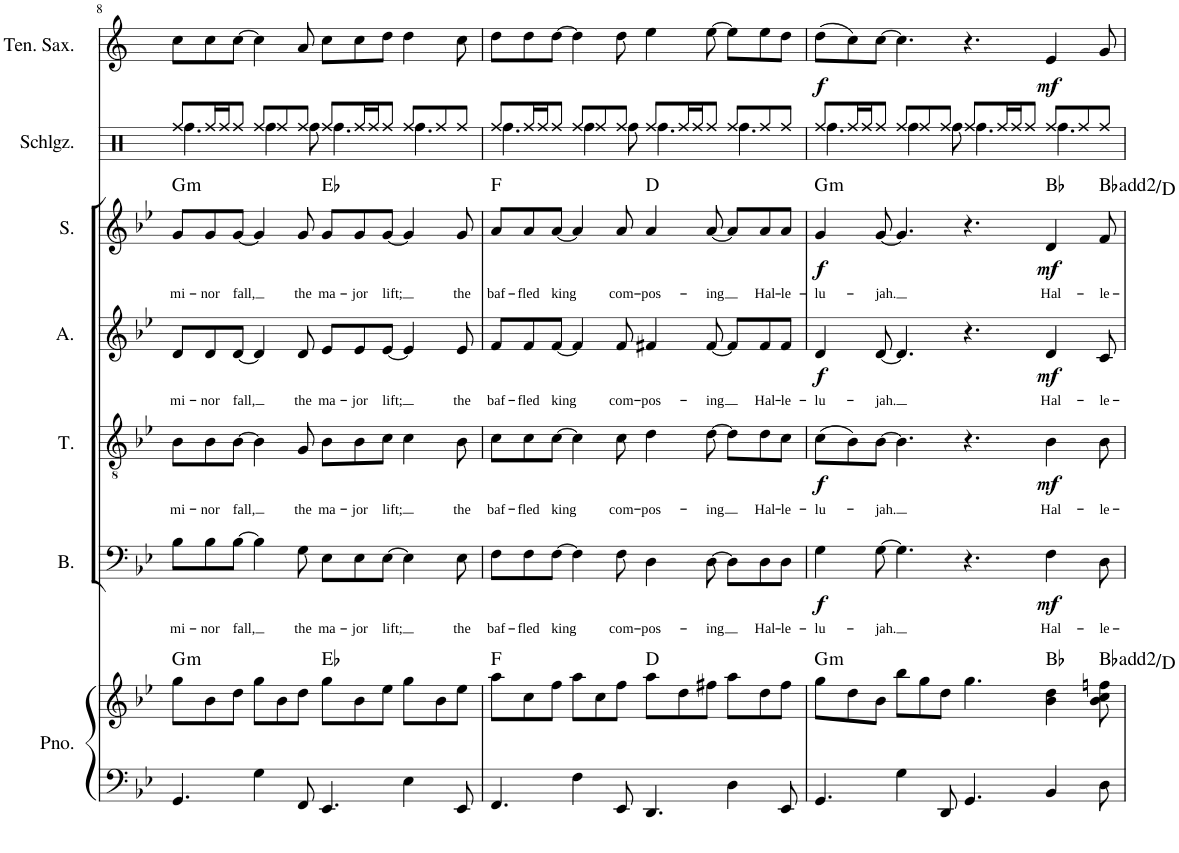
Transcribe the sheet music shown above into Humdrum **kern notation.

**kern	**kern	**harte	**kern	**text	**dynam	**kern	**text	**dynam	**kern	**text	**dynam	**kern	**text	**dynam	**harte	**kern	**kern	**dynam
*part7	*part7	*part7	*part6	*part6	*part6	*part5	*part5	*part5	*part4	*part4	*part4	*part3	*part3	*part3	*part3	*part2	*part1	*part1
*staff8	*staff7	*	*staff6	*staff6	*staff6	*staff5	*staff5	*staff5	*staff4	*staff4	*staff4	*staff3	*staff3	*staff3	*	*staff2	*staff1	*staff1
*I"Piano	*	*	*I"Bass	*	*	*I"Tenor	*	*	*I"Alto	*	*	*I"Soprano	*	*	*	*I"Schlagzeug	*I"Tenor Saxophone	*
*I'Pno.	*	*	*I'B.	*	*	*I'T.	*	*	*I'A.	*	*	*I'S.	*	*	*	*I'Schlgz.	*I'Ten. Sax.	*
!!LO:PB:g=z
*clefF4	*clefG2	*	*clefF4	*	*	*clefGv2	*	*	*clefG2	*	*	*clefG2	*	*	*	*clefX	*clefG2	*
*	*	*	*	*	*	*Trd7c12	*	*	*	*	*	*	*	*	*	*	*Trd1c2	*
*k[b-e-]	*k[b-e-]	*	*k[b-e-]	*	*	*k[b-e-]	*	*	*k[b-e-]	*	*	*k[b-e-]	*	*	*	*k[]	*k[]	*
*M12/8	*M12/8	*	*M12/8	*	*	*M12/8	*	*	*M12/8	*	*	*M12/8	*	*	*	*M12/8	*M12/8	*
=8	=8	=8	=8	=8	=8	=8	=8	=8	=8	=8	=8	=8	=8	=8	=8	=8	=8	=8
!	!	!LO:H:kt=m	!	!LO:LY:b	!	!	!LO:LY:b	!	!	!LO:LY:b	!	!	!LO:LY:b	!	!LO:H:kt=m	!	!	!
*	*	*	*	*	*	*	*	*	*	*	*	*	*	*	*	*^	*	*
4.GG/	8gg\L	G:min	8B-\L	mi-	.	8B-\L	mi-	.	8d/L	mi-	.	8g/L	mi-	.	G:min	8Rff/L	4.Rff\	8cc\L	.
!	!	!	!	!LO:LY:b	!	!	!LO:LY:b	!	!	!LO:LY:b	!	!	!LO:LY:b	!	!	!	!	!	!
.	8b-\	.	8B-\	-nor	.	8B-\	-nor	.	8d/	-nor	.	8g/	-nor	.	.	16Rff/L	.	8cc\	.
.	.	.	.	.	.	.	.	.	.	.	.	.	.	.	.	16Rff/J	.	.	.
!	!	!	!	!LO:LY:b	!	!	!LO:LY:b	!	!	!LO:LY:b	!	!	!LO:LY:b	!	!	!	!	!	!
.	8dd\J	.	[>8B-\J	fall,	.	[>8B-\J	fall,	.	[<8d/J	fall,	.	[<8g/J	fall,	.	.	8Rff/J	.	[>8cc\J	.
4G\	8gg\L	.	4B-\]	.	.	4B-\]	.	.	4d/]	.	.	4g/]	.	.	.	8Rff/L	4Rff\	4cc\]	.
.	8b-\	.	.	.	.	.	.	.	.	.	.	.	.	.	.	8Rff/	.	.	.
!	!	!	!	!LO:LY:b	!	!	!LO:LY:b	!	!	!LO:LY:b	!	!	!LO:LY:b	!	!	!	!	!	!
8FF/	8dd\J	.	8G\	the	.	8G/	the	.	8d/	the	.	8g/	the	.	.	8Rff/J	8Rff\	8a/	.
!	!	!	!	!LO:LY:b	!	!	!LO:LY:b	!	!	!LO:LY:b	!	!	!LO:LY:b	!	!	!	!	!	!
4.EE-/	8gg\L	Eb:maj	8E-\L	ma-	.	8B-\L	ma-	.	8e-/L	ma-	.	8g/L	ma-	.	Eb:maj	8Rff/L	4.Rff\	8cc\L	.
!	!	!	!	!LO:LY:b	!	!	!LO:LY:b	!	!	!LO:LY:b	!	!	!LO:LY:b	!	!	!	!	!	!
.	8b-\	.	8E-\	-jor	.	8B-\	-jor	.	8e-/	-jor	.	8g/	-jor	.	.	16Rff/L	.	8cc\	.
.	.	.	.	.	.	.	.	.	.	.	.	.	.	.	.	16Rff/J	.	.	.
!	!	!	!	!LO:LY:b	!	!	!LO:LY:b	!	!	!LO:LY:b	!	!	!LO:LY:b	!	!	!	!	!	!
.	8ee-\J	.	[>8E-\J	lift;	.	8c\J	lift;	.	[<8e-/J	lift;	.	[<8g/J	lift;	.	.	8Rff/J	.	8dd\J	.
4E-\	8gg\L	.	4E-\]	.	.	4c\	.	.	4e-/]	.	.	4g/]	.	.	.	8Rff/L	4.Rff\	4dd\	.
.	8b-\	.	.	.	.	.	.	.	.	.	.	.	.	.	.	8Rff/	.	.	.
!	!	!	!	!LO:LY:b	!	!	!LO:LY:b	!	!	!LO:LY:b	!	!	!LO:LY:b	!	!	!	!	!	!
8EE-/	8ee-\J	.	8E-\	the	.	8B-\	the	.	8e-/	the	.	8g/	the	.	.	8Rff/J	.	8cc\	.
=9	=9	=9	=9	=9	=9	=9	=9	=9	=9	=9	=9	=9	=9	=9	=9	=9	=9	=9	=9
!	!	!	!	!LO:LY:b	!	!	!LO:LY:b	!	!	!LO:LY:b	!	!	!LO:LY:b	!	!	!	!	!	!
4.FF/	8aa\L	F:maj	8F\L	baf-	.	8c\L	baf-	.	8f/L	baf-	.	8a/L	baf-	.	F:maj	8Rff/L	4.Rff\	8dd\L	.
!	!	!	!	!LO:LY:b	!	!	!LO:LY:b	!	!	!LO:LY:b	!	!	!LO:LY:b	!	!	!	!	!	!
.	8cc\	.	8F\	-fled	.	8c\	-fled	.	8f/	-fled	.	8a/	-fled	.	.	16Rff/L	.	8dd\	.
.	.	.	.	.	.	.	.	.	.	.	.	.	.	.	.	16Rff/J	.	.	.
!	!	!	!	!LO:LY:b	!	!	!LO:LY:b	!	!	!LO:LY:b	!	!	!LO:LY:b	!	!	!	!	!	!
.	8ff\J	.	[>8F\J	king	.	[>8c\J	king	.	[<8f/J	king	.	[<8a/J	king	.	.	8Rff/J	.	[>8dd\J	.
4F\	8aa\L	.	4F\]	.	.	4c\]	.	.	4f/]	.	.	4a/]	.	.	.	8Rff/L	4Rff\	4dd\]	.
.	8cc\	.	.	.	.	.	.	.	.	.	.	.	.	.	.	8Rff/	.	.	.
!	!	!	!	!LO:LY:b	!	!	!LO:LY:b	!	!	!LO:LY:b	!	!	!LO:LY:b	!	!	!	!	!	!
8EE-/	8ff\J	.	8F\	com-	.	8c\	com-	.	8f/	com-	.	8a/	com-	.	.	8Rff/J	8Rff\	8dd\	.
!	!	!	!	!LO:LY:b	!	!	!LO:LY:b	!	!	!LO:LY:b	!	!	!LO:LY:b	!	!	!	!	!	!
4.DD/	8aa\L	D:maj	4D\	-pos-	.	4d\	-pos-	.	4f#X/	-pos-	.	4a/	-pos-	.	D:maj	8Rff/L	4.Rff\	4ee\	.
.	8dd\	.	.	.	.	.	.	.	.	.	.	.	.	.	.	16Rff/L	.	.	.
.	.	.	.	.	.	.	.	.	.	.	.	.	.	.	.	16Rff/J	.	.	.
!	!	!	!	!LO:LY:b	!	!	!LO:LY:b	!	!	!LO:LY:b	!	!	!LO:LY:b	!	!	!	!	!	!
.	8ff#X\J	.	[>8D\	-ing	.	[>8d\	-ing	.	[<8f#/	-ing	.	[<8a/	-ing	.	.	8Rff/J	.	[>8ee\	.
4D\	8aa\L	.	8D\L]	.	.	8d\L]	.	.	8f#/L]	.	.	8a/L]	.	.	.	8Rff/L	4.Rff\	8ee\L]	.
!	!	!	!	!LO:LY:b	!	!	!LO:LY:b	!	!	!LO:LY:b	!	!	!LO:LY:b	!	!	!	!	!	!
.	8dd\	.	8D\	Hal-	.	8d\	Hal-	.	8f#/	Hal-	.	8a/	Hal-	.	.	8Rff/	.	8ee\	.
!	!	!	!	!LO:LY:b	!	!	!LO:LY:b	!	!	!LO:LY:b	!	!	!LO:LY:b	!	!	!	!	!	!
8EE-/	8ff#\J	.	8D\J	-le-	.	8c\J	-le-	.	8f#/J	-le-	.	8a/J	-le-	.	.	8Rff/J	.	8dd\J	.
=10	=10	=10	=10	=10	=10	=10	=10	=10	=10	=10	=10	=10	=10	=10	=10	=10	=10	=10	=10
!	!	!LO:H:kt=m	!	!LO:LY:b	!LO:DY:b	!	!LO:LY:b	!LO:DY:b	!	!LO:LY:b	!LO:DY:b	!	!LO:LY:b	!LO:DY:b	!LO:H:kt=m	!	!	!	!LO:DY:b
4.GG/	8gg\L	G:min	4G\	-lu-	f	(8c\L	-lu-	f	4d/	-lu-	f	4g/	-lu-	f	G:min	8Rff/L	4.Rff\	(8dd\L	f
.	8dd\	.	.	.	.	8B-\)	.	.	.	.	.	.	.	.	.	16Rff/L	.	8cc\)	.
.	.	.	.	.	.	.	.	.	.	.	.	.	.	.	.	16Rff/J	.	.	.
!	!	!	!	!LO:LY:b	!	!	!LO:LY:b	!	!	!LO:LY:b	!	!	!LO:LY:b	!	!	!	!	!	!
.	8b-\J	.	[>8G\	-jah.	.	[>8B-\J	-jah.	.	[<8d/	-jah.	.	[<8g/	-jah.	.	.	8Rff/J	.	[>8cc\J	.
4G\	8bb-\L	.	4.G\]	.	.	4.B-\]	.	.	4.d/]	.	.	4.g/]	.	.	.	8Rff/L	4Rff\	4.cc\]	.
.	8gg\	.	.	.	.	.	.	.	.	.	.	.	.	.	.	8Rff/	.	.	.
8DD/	8dd\J	.	.	.	.	.	.	.	.	.	.	.	.	.	.	8Rff/J	8Rff\	.	.
4.GG/	4.gg\	.	4.r	.	.	4.r	.	.	4.r	.	.	4.r	.	.	.	8Rff/L	4.Rff\	4.r	.
.	.	.	.	.	.	.	.	.	.	.	.	.	.	.	.	16Rff/L	.	.	.
.	.	.	.	.	.	.	.	.	.	.	.	.	.	.	.	16Rff/J	.	.	.
.	.	.	.	.	.	.	.	.	.	.	.	.	.	.	.	8Rff/J	.	.	.
!	!	!	!	!LO:LY:b	!LO:DY:b	!	!LO:LY:b	!LO:DY:b	!	!LO:LY:b	!LO:DY:b	!	!LO:LY:b	!LO:DY:b	!	!	!	!	!LO:DY:b
4BB-/	4b-\ 4dd\	Bb:maj	4F\	Hal-	mf	4B-\	Hal-	mf	4d/	Hal-	mf	4d/	Hal-	mf	Bb:maj	8Rff/L	4.Rff\	4e/	mf
.	.	.	.	.	.	.	.	.	.	.	.	.	.	.	.	8Rff/	.	.	.
!	!	!	!	!LO:LY:b	!	!	!LO:LY:b	!	!	!LO:LY:b	!	!	!LO:LY:b	!	!	!	!	!	!
8D\	8b-\ 8cc\ 8ffn\	Bb:maj(2)/3	8D\	-le-	.	8B-\	-le-	.	8c/	-le-	.	8f/	-le-	.	Bb:maj(2)/3	8Rff/J	.	8g/	.
*	*	*	*	*	*	*	*	*	*	*	*	*	*	*	*	*v	*v	*	*
=	=	=	=	=	=	=	=	=	=	=	=	=	=	=	=	=	=	=
*-	*-	*-	*-	*-	*-	*-	*-	*-	*-	*-	*-	*-	*-	*-	*-	*-	*-	*-
